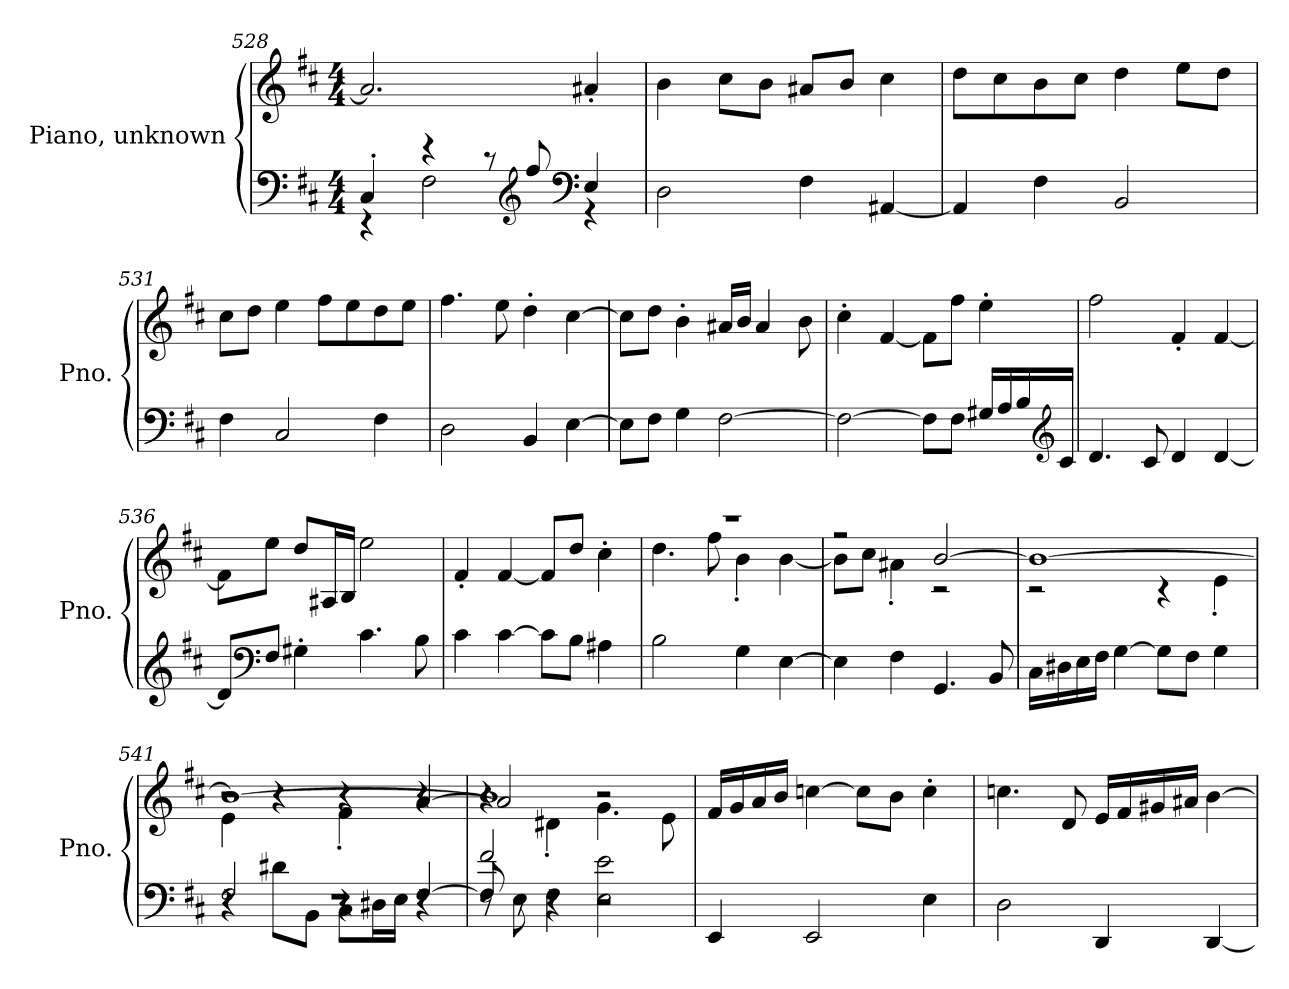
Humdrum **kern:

**kern	**kern
*part1	*part1
*staff2	*staff1
*I"Piano, unknown	*
*I'Pno.	*
*clefF4	*clefG2
*k[f#c#]	*k[f#c#]
*M4/4	*M4/4
=528	=528
*^	*
4C#'/	4r	2.a#/]
4r	2F#\	.
8r	.	.
*clefG2	*	*
8ff#/	.	.
*clefF4	*	*
4E/	4r	4a#X'/
*v	*v	*
=529	=529
2D\	4b\
.	8cc#\L
.	8b\J
4F#\	8a#X/L
.	8b/J
[4AA#X/	4cc#\
=530	=530
4AA#/]	8dd\L
.	8cc#\
4F#\	8b\
.	8cc#\J
2BB/	4dd\
.	8ee\L
.	8dd\J
=531	=531
4F#\	8cc#\L
.	8dd\J
2C#/	4ee\
.	8ff#\L
.	8ee\
4F#\	8dd\
.	8ee\J
!!LO:LB:g=z
=532	=532
2D\	4.ff#\
.	8ee\
4BB/	4dd'\
[4E\	[4cc#\
=533	=533
8E\L]	8cc#\L]
8F#\J	8dd\J
4G\	4b'\
[2F#\	16a#X/LL
.	16b/JJ
.	4a#/
.	8b\
=534	=534
2F#\_	4cc#'\
.	[4f#/
8F#\L]	8f#\L]
8F#\J	8ff#\J
16G#X/LL	4ee'\
16A/	.
16B/	.
*clefG2	*
16c#/JJ	.
=535	=535
4.d/	2ff#\
8c#/	.
4d/	4f#'/
[4d/	[4f#/
=536	=536
8d/L]	8f#\L]
*clefF4	*
8F#/J	8ee\J
4G#X'\	8dd/L
.	16A#X/L
.	16B/JJ
4.c#\	2ee\
8B\	.
!!LO:LB:g=z
=537	=537
4c#\	4f#'/
[4c#\	[4f#/
8c#\L]	8f#/L]
8B\J	8dd/J
4A#X\	4cc#'\
=538	=538
*	*^
2B\	1r	4.dd\
.	.	8ff#\
4G\	.	4b'\
[4E\	.	[4b\
=539	=539	=539
4E\]	2r	8b\L]
.	.	8cc#\J
4F#\	.	4a#X'\
4.GG/	[2b/	2r
8BB/	.	.
=540	=540	=540
16C#\LL	1b_	2r
16D#X\	.	.
16E\	.	.
16F#\JJ	.	.
[4G\	.	.
8G\L]	.	4r
8F#\J	.	.
4G\	.	4e'\
=541	=541	=541
*^	*	*^
*	*^	*	*	*
1r	4r	2F#/	1b_	4e\	2r
.	8d#X\L	.	.	4r	.
.	8BB\J	.	.	.	.
.	8C#\L	4r	.	4f#'\	4r
.	16D#X\L	.	.	.	.
.	16E\JJ	.	.	.	.
.	4r	[4F#/	.	4r	[4a/
!!LO:PB:g=z	!!	!!
=542	=542	=542	=542	=542	=542
2f#/	8r	8F#/]	1b]	4r	2a/]
.	8E\	8r	.	.	.
.	4F#\	4r	.	4d#X'\	.
2r	2E\ 2e\	2r	.	4.g\	2r
.	.	.	.	8e\	.
*v	*v	*v	*	*	*
*	*v	*v	*v
=543	=543
4EE/	16f#/LL
.	16g/
.	16a/
.	16b/JJ
2EE/	[4ccn\
.	8cc\L]
.	8b\J
4E\	4cc'\
=544	=544
2D\	4.ccn\
.	8d/
4DD/	16e/LL
.	16f#/
.	16g#X/
.	16a#X/JJ
[4DD/	[4b\
=	=
*-	*-
